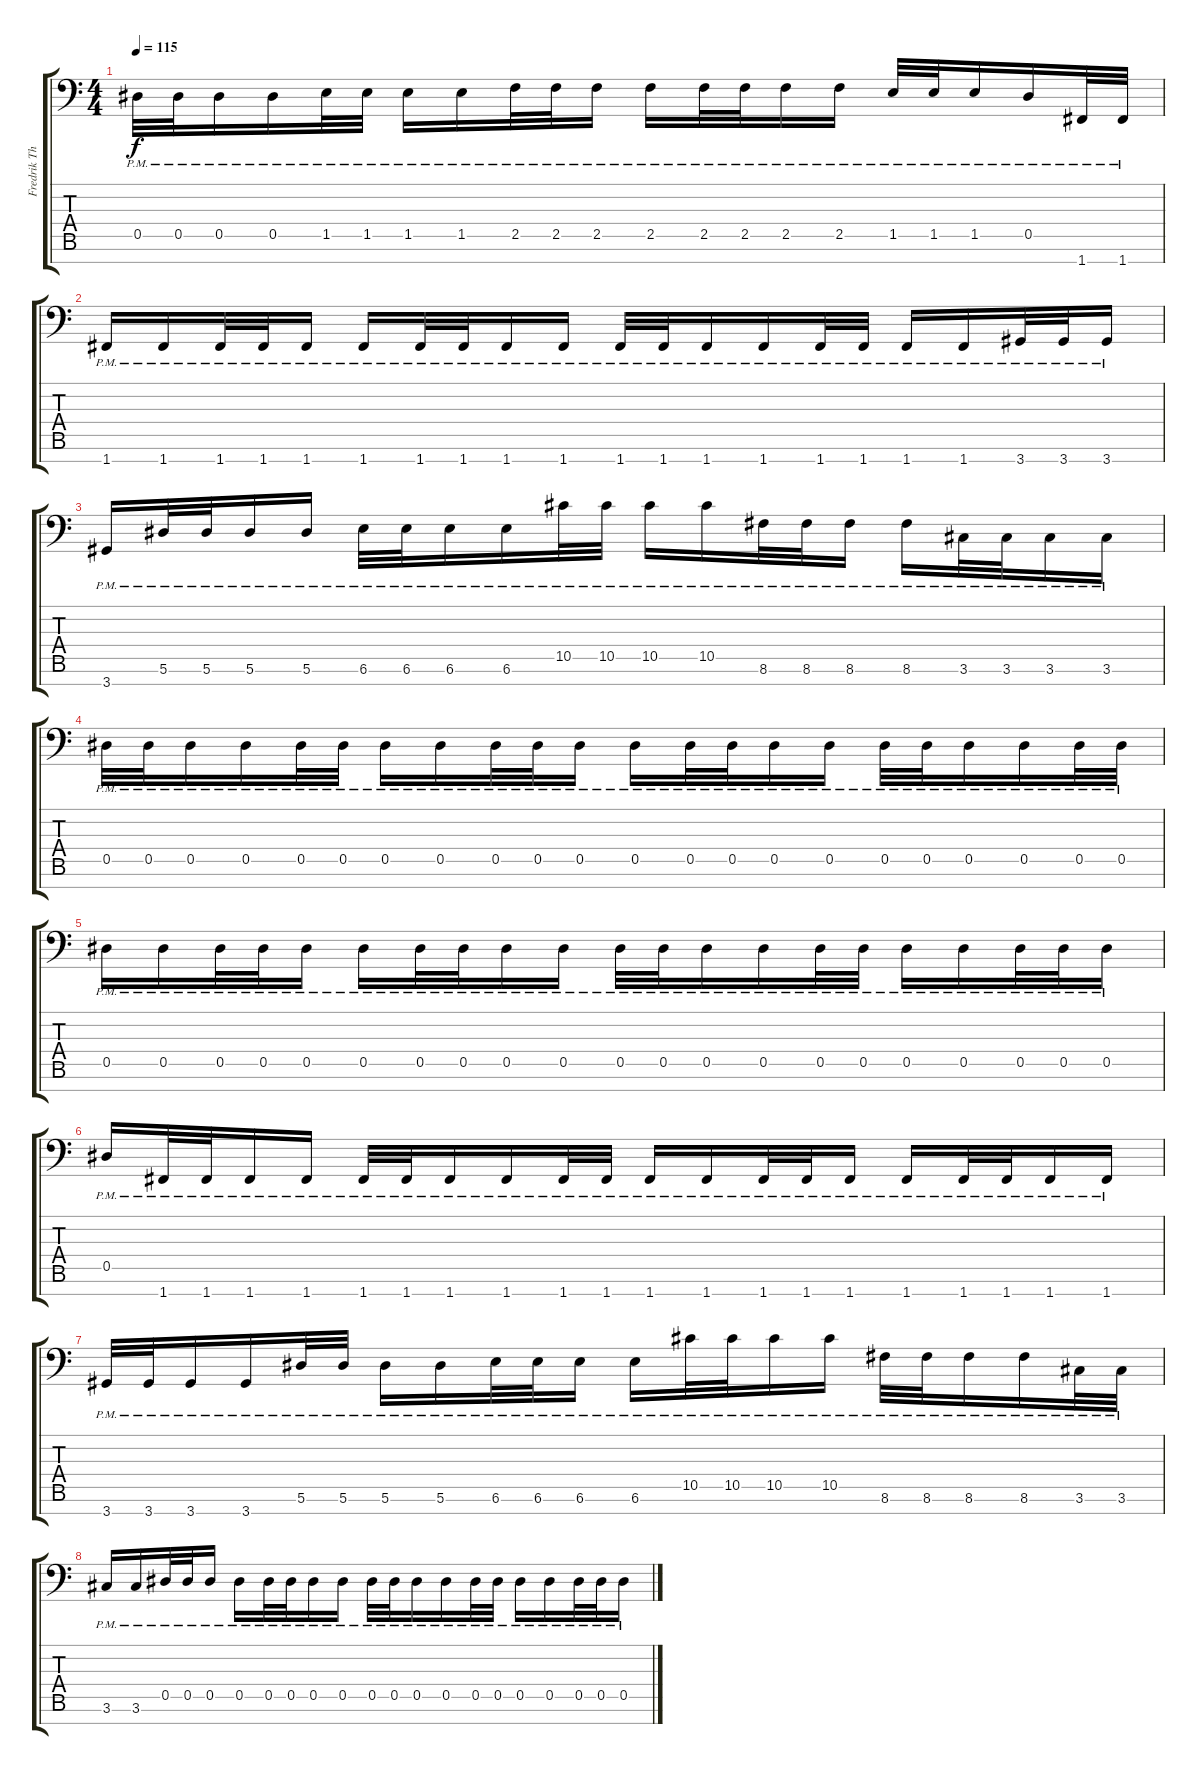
\track ("Fredrik Thordendal" "Fredrik Th") {instrument distortionguitar}
\staff {score tabs}
\tuning (Bb3 Gb3 Db3 Ab2 Eb2 Bb1 F1) {hide}
\ts (4 4)
\tempo 115
\clef f4
\ks c
0.5{pm}.32{dy f} 0.5{pm}.32 0.5{pm}.16 0.5{pm}.16 1.5{pm}.32 1.5{pm}.32 1.5{pm}.16 1.5{pm}.16 2.5{pm}.32 2.5{pm}.32 2.5{pm}.16 2.5{pm}.16 2.5{pm}.32 2.5{pm}.32 2.5{pm}.16 2.5{pm}.16 1.5{pm}.32 1.5{pm}.32 1.5{pm}.16 0.5{pm}.16 1.7{pm}.32 1.7{pm}.32 |
1.7{pm}.16 1.7{pm}.16 1.7{pm}.32 1.7{pm}.32 1.7{pm}.16 1.7{pm}.16 1.7{pm}.32 1.7{pm}.32 1.7{pm}.16 1.7{pm}.16 1.7{pm}.32 1.7{pm}.32 1.7{pm}.16 1.7{pm}.16 1.7{pm}.32 1.7{pm}.32 1.7{pm}.16 1.7{pm}.16 3.7{pm}.32 3.7{pm}.32 3.7{pm}.16 |
3.7{pm}.16 5.6{pm}.32 5.6{pm}.32 5.6{pm}.16 5.6{pm}.16 6.6{pm}.32 6.6{pm}.32 6.6{pm}.16 6.6{pm}.16 10.5{pm}.32 10.5{pm}.32 10.5{pm}.16 10.5{pm}.16 8.6{pm}.32 8.6{pm}.32 8.6{pm}.16 8.6{pm}.16 3.6{pm}.32 3.6{pm}.32 3.6{pm}.16 3.6{pm}.16 |
0.5{pm}.32 0.5{pm}.32 0.5{pm}.16 0.5{pm}.16 0.5{pm}.32 0.5{pm}.32 0.5{pm}.16 0.5{pm}.16 0.5{pm}.32 0.5{pm}.32 0.5{pm}.16 0.5{pm}.16 0.5{pm}.32 0.5{pm}.32 0.5{pm}.16 0.5{pm}.16 0.5{pm}.32 0.5{pm}.32 0.5{pm}.16 0.5{pm}.16 0.5{pm}.32 0.5{pm}.32 |
0.5{pm}.16 0.5{pm}.16 0.5{pm}.32 0.5{pm}.32 0.5{pm}.16 0.5{pm}.16 0.5{pm}.32 0.5{pm}.32 0.5{pm}.16 0.5{pm}.16 0.5{pm}.32 0.5{pm}.32 0.5{pm}.16 0.5{pm}.16 0.5{pm}.32 0.5{pm}.32 0.5{pm}.16 0.5{pm}.16 0.5{pm}.32 0.5{pm}.32 0.5{pm}.16 |
0.5{pm}.16 1.7{pm}.32 1.7{pm}.32 1.7{pm}.16 1.7{pm}.16 1.7{pm}.32 1.7{pm}.32 1.7{pm}.16 1.7{pm}.16 1.7{pm}.32 1.7{pm}.32 1.7{pm}.16 1.7{pm}.16 1.7{pm}.32 1.7{pm}.32 1.7{pm}.16 1.7{pm}.16 1.7{pm}.32 1.7{pm}.32 1.7{pm}.16 1.7{pm}.16 |
3.7{pm}.32 3.7{pm}.32 3.7{pm}.16 3.7{pm}.16 5.6{pm}.32 5.6{pm}.32 5.6{pm}.16 5.6{pm}.16 6.6{pm}.32 6.6{pm}.32 6.6{pm}.16 6.6{pm}.16 10.5{pm}.32 10.5{pm}.32 10.5{pm}.16 10.5{pm}.16 8.6{pm}.32 8.6{pm}.32 8.6{pm}.16 8.6{pm}.16 3.6{pm}.32 3.6{pm}.32 |
3.6{pm}.16 3.6{pm}.16 0.5{pm}.32 0.5{pm}.32 0.5{pm}.16 0.5{pm}.16 0.5{pm}.32 0.5{pm}.32 0.5{pm}.16 0.5{pm}.16 0.5{pm}.32 0.5{pm}.32 0.5{pm}.16 0.5{pm}.16 0.5{pm}.32 0.5{pm}.32 0.5{pm}.16 0.5{pm}.16 0.5{pm}.32 0.5{pm}.32 0.5{pm}.16
